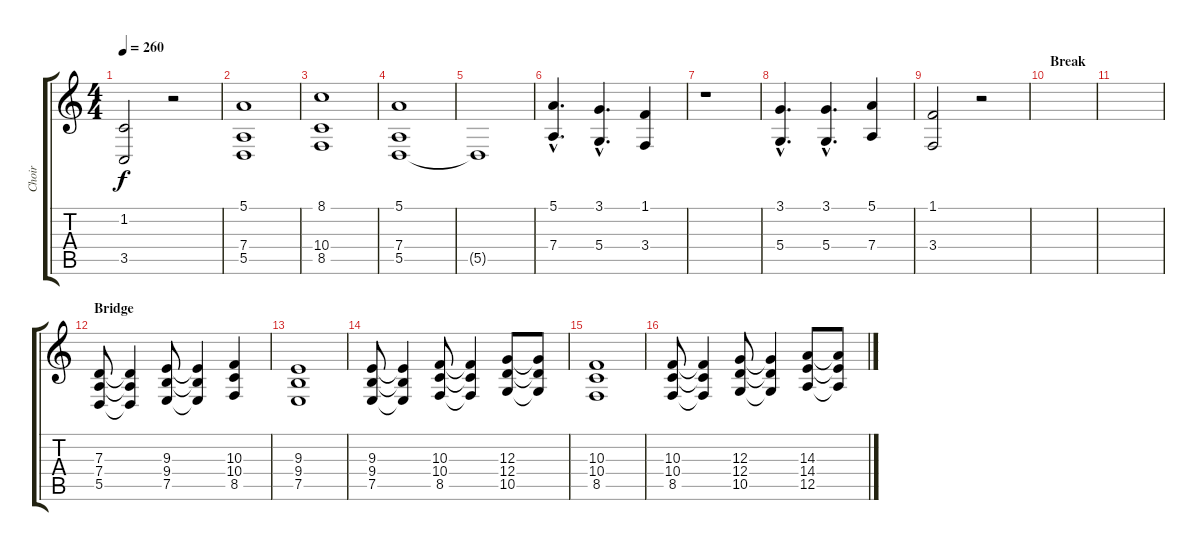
\track ("Choir" "Choir") {instrument choiraahs}
\staff {score tabs}
\tuning (E4 B3 G3 D3 A2 E2) {hide}
\ts (4 4)
\tempo 260
\clef g2
\ks c
(1.2 3.5).2{dy f} r.2 |
(5.1 7.4 5.5).1 |
(8.1 10.4 8.5).1 |
(5.1 7.4 5.5).1 |
5.5{t}.1 |
(5.1{hac} 7.4{hac}).4{d} (3.1{hac} 5.4{hac}).4{d} (1.1 3.4).4 |
r.1 |
(3.1{hac} 5.4{hac}).4{d} (3.1{hac} 5.4{hac}).4{d} (5.1 7.4).4 |
(1.1 3.4).2 r.2 |
\section ("" "Break")
|
|
\section ("" "Bridge")
(7.3 7.4 5.5).8 (7.3{t} 7.4{t} 5.5{t}).4 (9.3 9.4 7.5).8 (9.3{t} 9.4{t} 7.5{t}).4 (10.3 10.4 8.5).4 |
(9.3 9.4 7.5).1 |
(9.3 9.4 7.5).8 (9.3{t} 9.4{t} 7.5{t}).4 (10.3 10.4 8.5).8 (10.3{t} 10.4{t} 8.5{t}).4 (12.3 12.4 10.5).8 (12.3{t} 12.4{t} 10.5{t}).8 |
(10.3 10.4 8.5).1 |
(10.3 10.4 8.5).8 (10.3{t} 10.4{t} 8.5{t}).4 (12.3 12.4 10.5).8 (12.3{t} 12.4{t} 10.5{t}).4 (14.3 14.4 12.5).8 (14.3{t} 14.4{t} 12.5{t}).8
